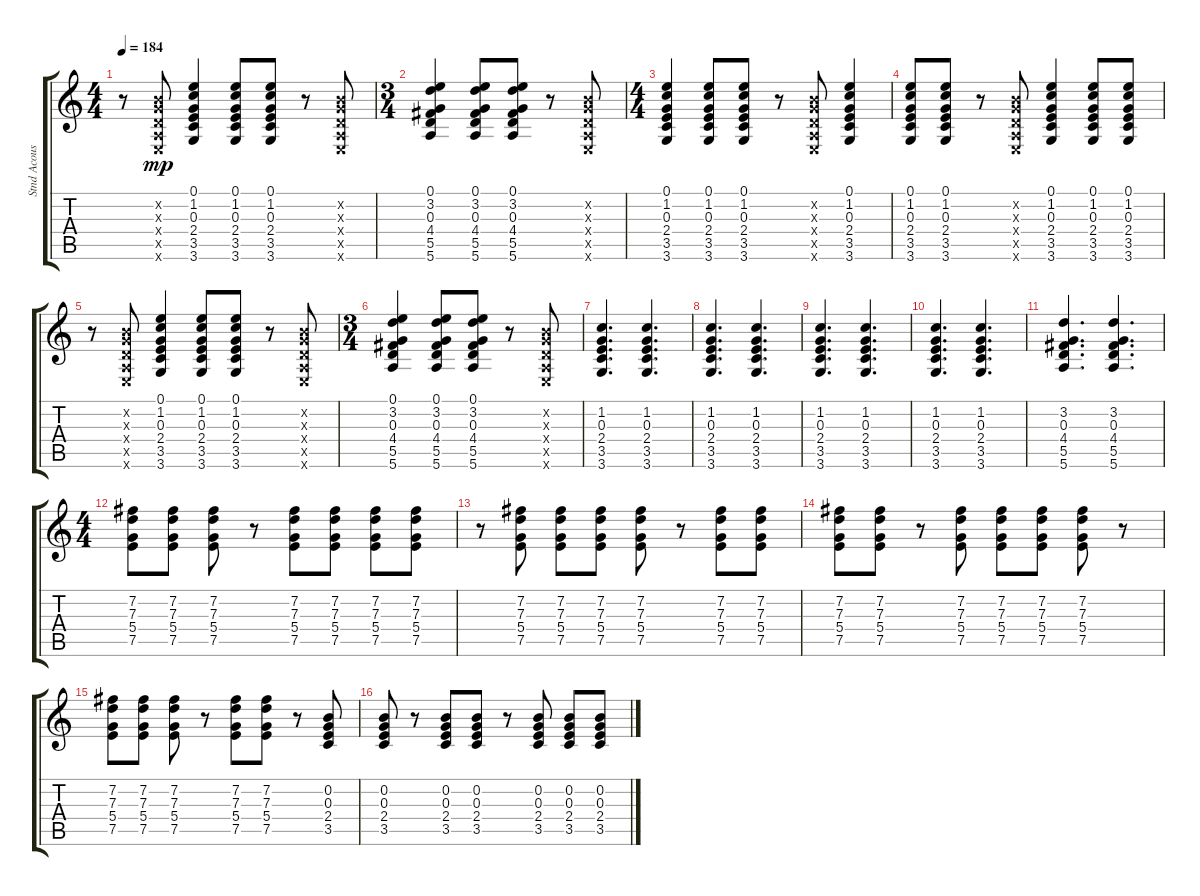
\track ("Stnd Acoustic Version" "Stnd Acous") {instrument acousticguitarsteel}
\staff {score tabs}
\tuning (E4 B3 G3 D3 A2 E2) {hide}
\ts (4 4)
\tempo 184
\clef g2
\ks c
r.8{dy mp} (0.2{x} 0.3{x} 0.4{x} 0.5{x} 0.6{x}).8 (0.1 1.2 0.3 2.4 3.5 3.6).4 (0.1 1.2 0.3 2.4 3.5 3.6).8 (0.1 1.2 0.3 2.4 3.5 3.6).8 r.8 (0.2{x} 0.3{x} 0.4{x} 0.5{x} 0.6{x}).8 |
\ts (3 4)
(0.1 3.2 0.3 4.4 5.5 5.6).4 (0.1 3.2 0.3 4.4 5.5 5.6).8 (0.1 3.2 0.3 4.4 5.5 5.6).8 r.8 (0.2{x} 0.3{x} 0.4{x} 0.5{x} 0.6{x}).8 |
\ts (4 4)
(0.1 1.2 0.3 2.4 3.5 3.6).4 (0.1 1.2 0.3 2.4 3.5 3.6).8 (0.1 1.2 0.3 2.4 3.5 3.6).8 r.8 (0.2{x} 0.3{x} 0.4{x} 0.5{x} 0.6{x}).8 (0.1 1.2 0.3 2.4 3.5 3.6).4 |
(0.1 1.2 0.3 2.4 3.5 3.6).8 (0.1 1.2 0.3 2.4 3.5 3.6).8 r.8 (0.2{x} 0.3{x} 0.4{x} 0.5{x} 0.6{x}).8 (0.1 1.2 0.3 2.4 3.5 3.6).4 (0.1 1.2 0.3 2.4 3.5 3.6).8 (0.1 1.2 0.3 2.4 3.5 3.6).8 |
r.8 (0.2{x} 0.3{x} 0.4{x} 0.5{x} 0.6{x}).8 (0.1 1.2 0.3 2.4 3.5 3.6).4 (0.1 1.2 0.3 2.4 3.5 3.6).8 (0.1 1.2 0.3 2.4 3.5 3.6).8 r.8 (0.2{x} 0.3{x} 0.4{x} 0.5{x} 0.6{x}).8 |
\ts (3 4)
(0.1 3.2 0.3 4.4 5.5 5.6).4 (0.1 3.2 0.3 4.4 5.5 5.6).8 (0.1 3.2 0.3 4.4 5.5 5.6).8 r.8 (0.2{x} 0.3{x} 0.4{x} 0.5{x} 0.6{x}).8 |
(1.2 0.3 2.4 3.5 3.6).4{d} (1.2 0.3 2.4 3.5 3.6).4{d} |
(1.2 0.3 2.4 3.5 3.6).4{d} (1.2 0.3 2.4 3.5 3.6).4{d} |
(1.2 0.3 2.4 3.5 3.6).4{d} (1.2 0.3 2.4 3.5 3.6).4{d} |
(1.2 0.3 2.4 3.5 3.6).4{d} (1.2 0.3 2.4 3.5 3.6).4{d} |
(3.2 0.3 4.4 5.5 5.6).4{d} (3.2 0.3 4.4 5.5 5.6).4{d} |
\ts (4 4)
(7.2 7.3 5.4 7.5).8 (7.2 7.3 5.4 7.5).8 (7.2 7.3 5.4 7.5).8 r.8 (7.2 7.3 5.4 7.5).8 (7.2 7.3 5.4 7.5).8 (7.2 7.3 5.4 7.5).8 (7.2 7.3 5.4 7.5).8 |
r.8 (7.2 7.3 5.4 7.5).8 (7.2 7.3 5.4 7.5).8 (7.2 7.3 5.4 7.5).8 (7.2 7.3 5.4 7.5).8 r.8 (7.2 7.3 5.4 7.5).8 (7.2 7.3 5.4 7.5).8 |
(7.2 7.3 5.4 7.5).8 (7.2 7.3 5.4 7.5).8 r.8 (7.2 7.3 5.4 7.5).8 (7.2 7.3 5.4 7.5).8 (7.2 7.3 5.4 7.5).8 (7.2 7.3 5.4 7.5).8 r.8 |
(7.2 7.3 5.4 7.5).8 (7.2 7.3 5.4 7.5).8 (7.2 7.3 5.4 7.5).8 r.8 (7.2 7.3 5.4 7.5).8 (7.2 7.3 5.4 7.5).8 r.8 (0.2 0.3 2.4 3.5).8 |
(0.2 0.3 2.4 3.5).8 r.8 (0.2 0.3 2.4 3.5).8 (0.2 0.3 2.4 3.5).8 r.8 (0.2 0.3 2.4 3.5).8 (0.2 0.3 2.4 3.5).8 (0.2 0.3 2.4 3.5).8
